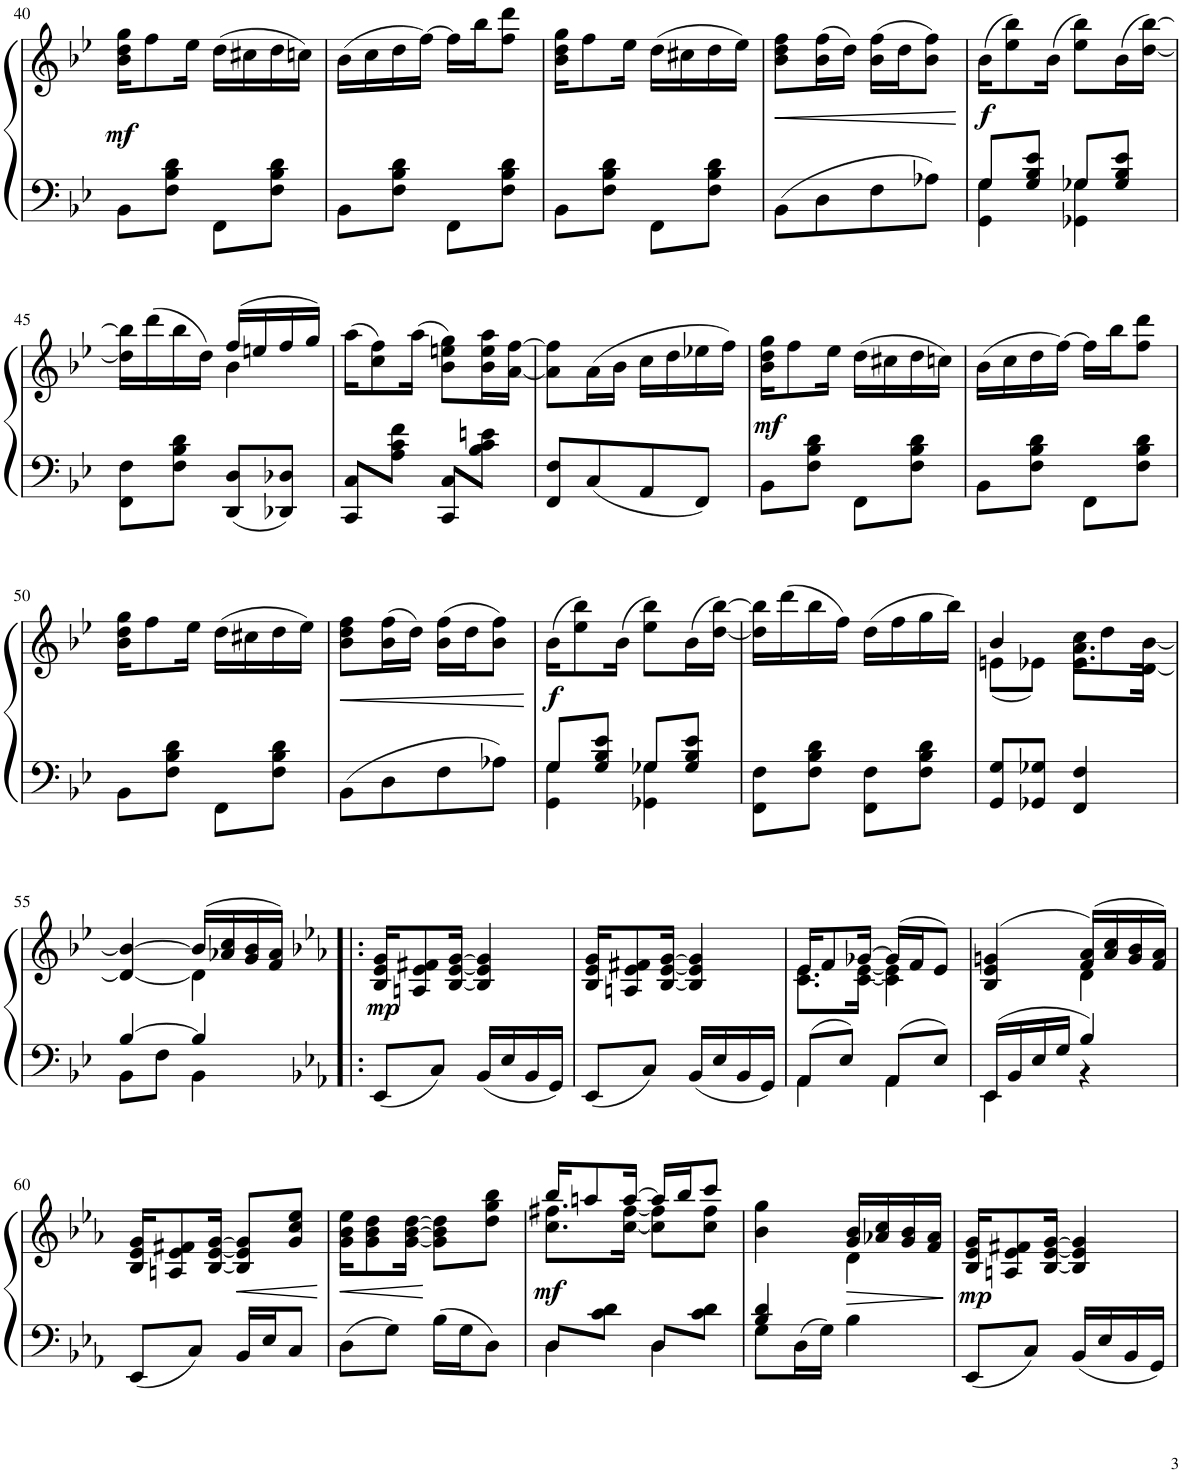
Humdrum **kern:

**kern	**kern	**dynam
*part1	*part1	*part1
*staff2	*staff1	*staff1/2
*I"Piano	*	*
*I'Pno.	*	*
!!LO:PB:g=z
*clefF4	*clefG2	*
*k[b-e-]	*k[b-e-]	*
*M2/4	*M2/4	*
=40	=40	=40
!	!	!LO:DY:b
8BB-\L	16b-\ 16dd\ 16gg\KL	mf
.	8ff\	.
8F\ 8B-\ 8d\J	.	.
.	16ee-\Jk	.
8FF\L	(16dd\LL	.
.	16cc#X\	.
8F\ 8B-\ 8d\J	16dd\	.
.	16ccn\JJ)	.
=41	=41	=41
8BB-\L	(16b-\LL	.
.	16cc\	.
8F\ 8B-\ 8d\J	16dd\	.
.	[16ff\JJ)	.
8FF\L	16ff\LL]	.
.	16bb-\J	.
8F\ 8B-\ 8d\J	8ff\ 8ddd\J	.
=42	=42	=42
8BB-\L	16b-\ 16dd\ 16gg\KL	.
.	8ff\	.
8F\ 8B-\ 8d\J	.	.
.	16ee-\Jk	.
8FF\L	(16dd\LL	.
.	16cc#X\	.
8F\ 8B-\ 8d\J	16dd\	.
.	16ee-\JJ)	.
=43	=43	=43
!	!	!LO:HP:b
8BB-\L	8b-\ 8dd\ 8ff\L	<
8D\	(16b-\ 16ff\L	.
.	16dd\JJ)	.
8F\	(16b-\ 16ff\LL	.
.	16dd\J	.
8A-X\J	8b-\ 8ff\J)	.
.	.	[
=44	=44	=44
*^	*	*
!	!	!	!LO:DY:b
8G/L	4GG\ 4G\	(16b-\KL	f
.	.	8ee-\ 8bb-\)	.
8G/ 8B-/ 8e-/J	.	.	.
.	.	(16b-\Jk	.
8G-X/L	4GG-X\ 4G-\	8ee-\ 8bb-\L)	.
8G-/ 8B-/ 8e-/J	.	(16b-\L	.
.	.	[16dd\ [16bb-\JJ)	.
*v	*v	*	*
!!LO:LB:g=z
=45	=45	=45
*	*^	*
8FF\ 8F\L	16dd\] 16bb-\]LL	4ryy	.
.	(16ddd\	.	.
8F\ 8B-\ 8d\J	16bb-\	.	.
.	16dd\JJ)	.	.
8DD/ 8D/L	(>16ff/LL	4b-\	.
.	16een/	.	.
8DD-X/ 8D-X/J	16ff/	.	.
.	16gg/JJ)	.	.
*	*v	*v	*
=46	=46	=46
8CC/ 8C/L	(16aa\KL	.
.	8cc\ 8ff\)	.
8A\ 8c\ 8f\J	.	.
.	(16aa\Jk	.
8CC/ 8C/L	8b-\ 8een\ 8gg\L)	.
8B-\ 8c\ 8en\J	16b-\ 16ee\ 16aa\L	.
.	[16a\ [16ff\JJ	.
=47	=47	=47
8FF/ 8F/L	8a\] 8ff\]L	.
8C/	(16a\L	.
.	16b-\JJ	.
8AA/	16cc\LL	.
.	16dd\	.
8FF/J	16ee-X\	.
.	16ff\JJ)	.
=48	=48	=48
!	!	!LO:DY:b
8BB-\L	16b-\ 16dd\ 16gg\KL	mf
.	8ff\	.
8F\ 8B-\ 8d\J	.	.
.	16ee-\Jk	.
8FF\L	(16dd\LL	.
.	16cc#X\	.
8F\ 8B-\ 8d\J	16dd\	.
.	16ccn\JJ)	.
=49	=49	=49
8BB-\L	(16b-\LL	.
.	16cc\	.
8F\ 8B-\ 8d\J	16dd\	.
.	[16ff\JJ)	.
8FF\L	16ff\LL]	.
.	16bb-\J	.
8F\ 8B-\ 8d\J	8ff\ 8ddd\J	.
!!LO:LB:g=z
=50	=50	=50
8BB-\L	16b-\ 16dd\ 16gg\KL	.
.	8ff\	.
8F\ 8B-\ 8d\J	.	.
.	16ee-\Jk	.
8FF\L	(16dd\LL	.
.	16cc#X\	.
8F\ 8B-\ 8d\J	16dd\	.
.	16ee-\JJ)	.
=51	=51	=51
!	!	!LO:HP:b
8BB-\L	8b-\ 8dd\ 8ff\L	<
8D\	(16b-\ 16ff\L	.
.	16dd\JJ)	.
8F\	(16b-\ 16ff\LL	.
.	16dd\J	.
8A-X\J	8b-\ 8ff\J)	.
.	.	[
=52	=52	=52
*^	*	*
!	!	!	!LO:DY:b
8G/L	4GG\ 4G\	(16b-\KL	f
.	.	8ee-\ 8bb-\)	.
8G/ 8B-/ 8e-/J	.	.	.
.	.	(16b-\Jk	.
8G-X/L	4GG-X\ 4G-\	8ee-\ 8bb-\L)	.
8G-/ 8B-/ 8e-/J	.	(16b-\L	.
.	.	[16dd\ [16bb-\JJ)	.
*v	*v	*	*
=53	=53	=53
8FF\ 8F\L	16dd\] 16bb-\]LL	.
.	(16ddd\	.
8F\ 8B-\ 8d\J	16bb-\	.
.	16ff\JJ)	.
8FF\ 8F\L	(16dd\LL	.
.	16ff\	.
8F\ 8B-\ 8d\J	16gg\	.
.	16bb-\JJ)	.
=54	=54	=54
*	*^	*
8GG/ 8G/L	(<8en\L	4b-/	.
8GG-X/ 8G-X/J	8e-X\J)	.	.
4FF/ 4F/	8.e-\ 8.a\L	16cc\KL	.
.	.	8dd\	.
.	[16d\Jk	[16b-\Jk	.
!!LO:LB:g=z	!!
=55	=55	=55	=55
*^	*	*	*
8BB-\L	[4B-/	4d/_ 4b-/_	4ryy	.
8F\J	.	.	.	.
4BB-\	4B-/]	(16b-/LL]	4d\]	.
.	.	16a-X/ 16cc/	.	.
.	.	16g/ 16b-/	.	.
.	.	16f/ 16a-/JJ)	.	.
*v	*v	*	*	*
*	*v	*v	*
=56!|:	=56!|:	=56!|:
*k[b-e-a-]	*k[b-e-a-]	*
!	!	!LO:DY:b
8EE-/L	16B-/ 16e-/ 16g/KL	mp
.	8An/ 8e-/ 8f#X/	.
8C/J	.	.
.	[16B-/ [16e-/ [16g/Jk	.
16BB-/LL	4B-/] 4e-/] 4g/]	.
16E-/	.	.
16BB-/	.	.
16GG/JJ	.	.
=57	=57	=57
8EE-/L	16B-/ 16e-/ 16g/KL	.
.	8An/ 8e-/ 8f#X/	.
8C/J	.	.
.	[16B-/ [16e-/ [16g/Jk	.
16BB-/LL	4B-/] 4e-/] 4g/]	.
16E-/	.	.
16BB-/	.	.
16GG/JJ	.	.
=58	=58	=58
*^	*^	*
8AA-/L	4AA-\	16e-/KL	8.c\ 8.e-\L	.
.	.	8f/	.	.
8E-/J	.	.	.	.
.	.	[16g-X/Jk	[16c\ [<16e-\Jk	.
8AA-/L	4AA-\	(16g-/LL]	4c\] 4e-\]	.
.	.	16f/J	.	.
8E-/J	.	8e-/J)	.	.
=59	=59	=59	=59	=59
16EE-/LL	4EE-\	(4B-/ 4e-/ 4gn/	4ryy	.
16BB-/	.	.	.	.
16E-/	.	.	.	.
16G/JJ	.	.	.	.
4B-/	4r	(16f/ 16a-/LL)	4d\	.
.	.	16a-/ 16cc/	.	.
.	.	16g/ 16b-/	.	.
.	.	16f/ 16a-/JJ)	.	.
*v	*v	*	*	*
*	*v	*v	*
!!LO:LB:g=z
=60	=60	=60
8EE-/L	16B-/ 16e-/ 16g/KL	.
.	8An/ 8e-/ 8f#X/	.
8C/J	.	.
.	[16B-/ [16e-/ [16g/Jk	.
!	!	!LO:HP:b
16BB-/LL	8B-/] 8e-/] 8g/]L	<
16E-/J	.	.
8C/J	8g/ 8cc/ 8ee-/J	.
.	.	[
=61	=61	=61
!	!	!LO:HP:b
8D\L	16g\ 16b-\ 16ee-\KL	<
.	8g\ 8b-\ 8dd\	.
8G\J	.	.
.	[16g\ [16b-\ [16dd\Jk	.
16B-\LL	8g\] 8b-\] 8dd\]L	[
16G\J	.	.
8D\J	8dd\ 8gg\ 8bb-\J	.
=62	=62	=62
*^	*^	*
!	!	!	!	!LO:DY:b
8D/L	4D\	8.cc\ 8.ff#X\L	16bb-/KL	mf
.	.	.	8aan/	.
8c\ 8d\J	.	.	.	.
.	.	[16cc\ [16ff#\Jk	[16aa/Jk	.
8D/L	4D\	8cc\] 8ff#\]L	16aa/LL]	.
.	.	.	16bb-/J	.
8c\ 8d\J	.	8cc\ 8ff#\J	8ccc/J	.
=63	=63	=63	=63	=63
8G\L	4B-/ 4d/	4b-\ 4gg\	4ryy	.
16D\L	.	.	.	.
16G\JJ	.	.	.	.
!	!	!	!	!LO:HP:b
4B-\	4ryy	4d\	16g/ 16b-/LL	>
.	.	.	16a-X/ 16cc/	.
.	.	.	16g/ 16b-/	.
.	.	.	16f/ 16a-/JJ	.
*v	*v	*	*	*
*	*v	*v	*
.	.	]
=64	=64	=64
!	!	!LO:DY:b
8EE-/L	16B-/ 16e-/ 16g/KL	mp
.	8An/ 8e-/ 8f#X/	.
8C/J	.	.
.	[16B-/ [16e-/ [16g/Jk	.
16BB-/LL	4B-/] 4e-/] 4g/]	.
16E-/	.	.
16BB-/	.	.
16GG/JJ	.	.
=	=	=
*-	*-	*-
